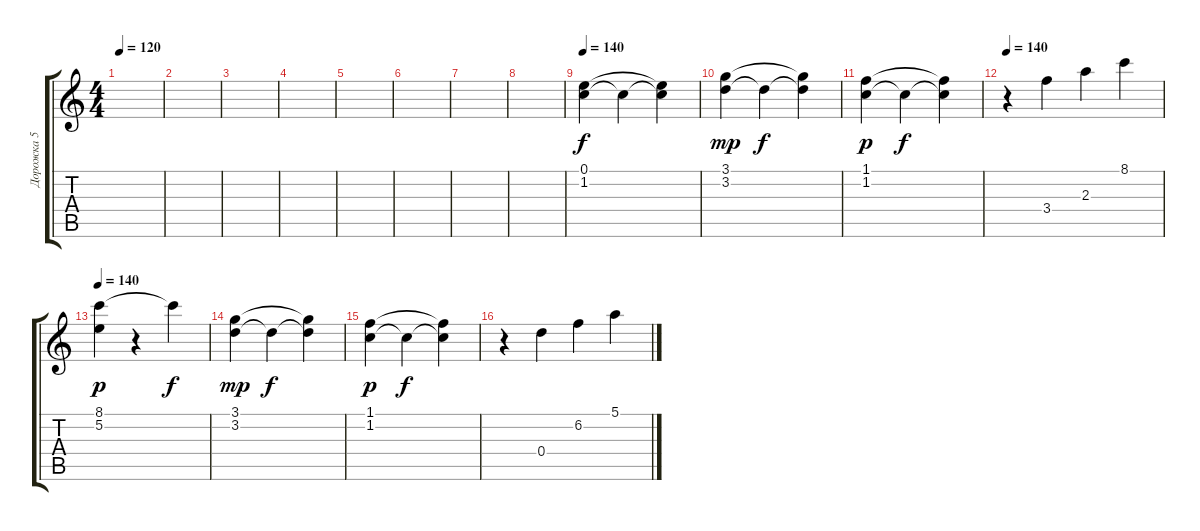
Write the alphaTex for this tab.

\track ("Дорожка 5" "Дорожка 5") {instrument electricguitarjazz}
\staff {score tabs}
\tuning (E4 B3 G4 D4 A3 E3) {hide}
\ts (4 4)
\tempo 120
\clef g2
\ks c
|
|
|
|
|
|
|
|
\tempo 100
\tempo 140
(0.1 1.2).4 1.2{t}.4{dy f} (0.1{t} 1.2{t}).4 |
(3.1 3.2).4{dy mp} 3.2{t}.4{dy f} (3.1{t} 3.2{t}).4 |
(1.1 1.2).4{dy p} 1.2{t}.4{dy f} (1.1{t} 1.2{t}).4 |
\tempo 140
r.4 3.4.4 2.3.4 8.1.4 |
\tempo 100
\tempo 140
(8.1 5.2).4{dy p} r.4 8.1{t}.4{dy f} |
(3.1 3.2).4{dy mp} 3.2{t}.4{dy f} (3.1{t} 3.2{t}).4 |
(1.1 1.2).4{dy p} 1.2{t}.4{dy f} (1.1{t} 1.2{t}).4 |
r.4 0.4.4 6.2.4 5.1.4
